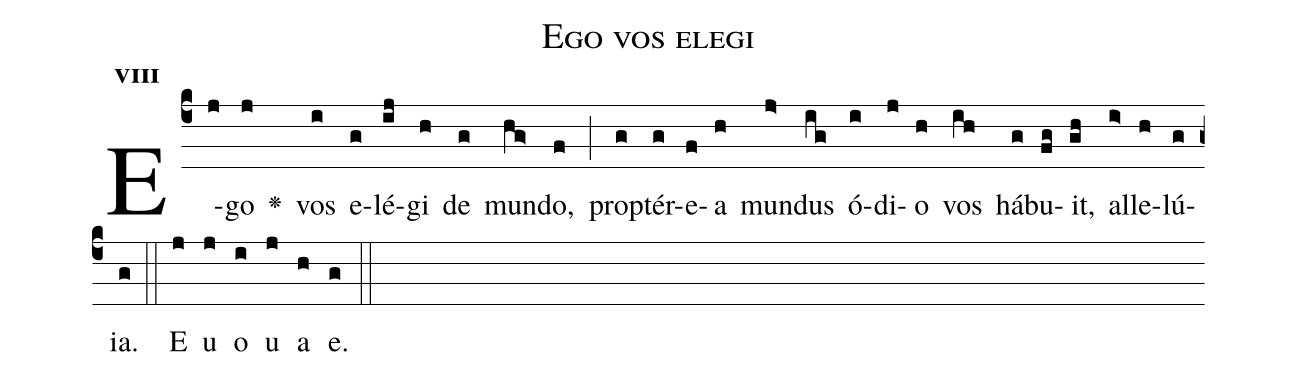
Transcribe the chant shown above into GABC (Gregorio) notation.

name:Ego vos elegi;
office-part:Antiphona;
mode:8;
%%
initial-style: 1;
name: Ego vos elegi
book: Antiphonae & Responsoria/Tomus II, p. 218;
occasion: Hebdomada V Paschae Sabbato;
office-part: Laudes Ant E;
user-notes: ;
commentary: ;
annotation: 8g;
centering-scheme: english;
fontsize: 12;
font: OFLSortsMillGoudy;
height: 11;
width: 4.5;
%%
(c4)E(j)go(j) <v>\greheightstar</v>() vos(i) e(g)lé(ij)gi(h) de(g) mun(hg>)do,(f) (;) pro(g)ptér(g)e(f)a(h) mun(j>)dus(ig) ó(i)di(j)o(h) vos(ih) há(g)bu(fg)it,(gh) al(i>)le(h)lú(g)ia.(g) (::)
E(j) u(j) o(i) u(j) a(h) e.(g) (::)
